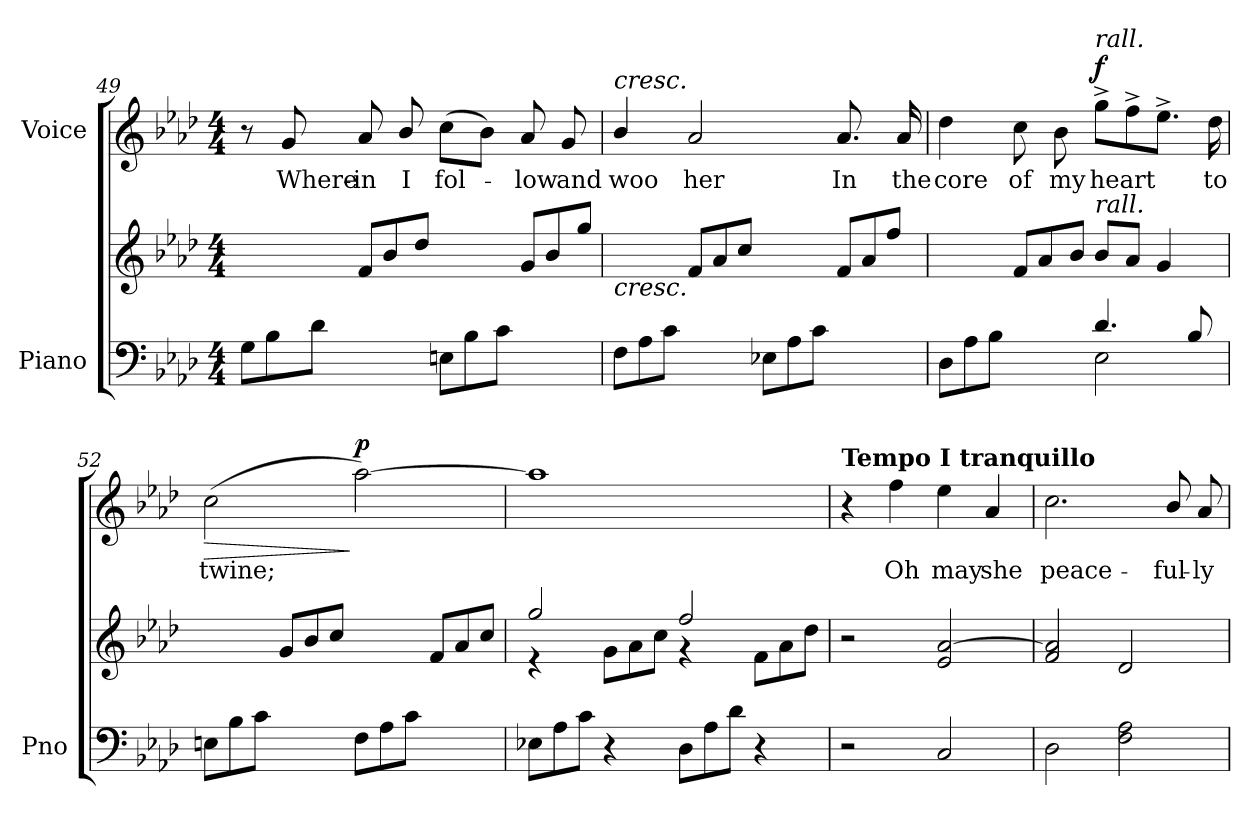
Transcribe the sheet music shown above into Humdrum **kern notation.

**kern	**kern	**kern	**text	**dynam
*part2	*part2	*part1	*part1	*part1
*staff3	*staff2	*staff1	*staff1	*staff1
*I"Piano	*	*I"Voice	*	*
*I'Pno	*	*	*	*
*clefF4	*clefG2	*clefG2	*	*
*k[b-e-a-d-]	*k[b-e-a-d-]	*k[b-e-a-d-]	*	*
*M4/4	*M4/4	*M4/4	*	*
*Xtuplet	*	*	*	*
=49	=49	=49	=49	=49
*^	*	*	*	*
(12G\L	1ryy	4ryy	8r	.	.
12B-\	.	.	.	.	.
.	.	.	8g/	Where-	.
12d-\J	.	.	.	.	.
*	*	*Xtuplet	*	*	*
4ryy	.	12f/L	8a-/	-in	.
.	.	12b-/	.	.	.
.	.	.	8b-/	I	.
.	.	12dd-/J)	.	.	.
(12En\L	.	4ryy	(8cc\L	fol-	.
12B-\	.	.	.	.	.
.	.	.	8b-\J)	.	.
12c\J	.	.	.	.	.
4ryy	.	12g/L	8a-/	-low	.
.	.	12b-/	.	.	.
.	.	.	8g/	and	.
.	.	12gg/J)	.	.	.
=50	=50	=50	=50	=50	=50
!	!	!	!LO:TX:a:i:t=cresc.	!	!
!	!	!LO:TX:b:i:t=cresc.	!	!	!
(12F\L	1ryy	4ryy	4b-/	woo	.
12A-\	.	.	.	.	.
12c\J	.	.	.	.	.
4ryy	.	12f/L	2a-/	her	.
.	.	12a-/	.	.	.
.	.	12cc/J)	.	.	.
(12E-X\L	.	4ryy	.	.	.
12A-\	.	.	.	.	.
12c\J	.	.	.	.	.
4ryy	.	12f/L	8.a-/	In	.
.	.	12a-/	.	.	.
.	.	12ff/J)	.	.	.
.	.	.	16a-/	the	.
=51	=51	=51	=51	=51	=51
*	*^	*	*	*	*
(12D-\L	2ryy	2ryy	4ryy	4dd-\	core	.
12A-\	.	.	.	.	.	.
12B-\J	.	.	.	.	.	.
2.ryy	.	.	12f/L	8cc\	of	.
.	.	.	12a-/	.	.	.
.	.	.	.	8b-\	my	.
.	.	.	12b-/J)	.	.	.
!	!	!	!	!LO:TX:i:t=rall.	!	!
!	!	!	!LO:TX:i:t=rall.	!	!	!
!	!	!	!	!	!	!LO:DY:a
.	4.d-/	2E-\	8b-/L	8gg^\L	heart	f
.	.	.	8a-/J	8ff^\	.	.
.	.	.	4g/	8.ee-^\J	.	.
.	8B-/	.	.	.	.	.
.	.	.	.	16dd-\	to	.
*	*v	*v	*	*	*	*
=52	=52	=52	=52	=52	=52
!	!	!	!	!	!LO:HP:b
(12En\L	1ryy	4ryy	(2cc\	twine;	>
12B-\	.	.	.	.	.
12c\J	.	.	.	.	.
4ryy	.	12g/L	.	.	.
.	.	12b-/	.	.	.
.	.	12cc/J)	.	.	.
!	!	!	!	!	!LO:DY:n=1:a
(12F\L	.	4ryy	[2aa-\)	.	] p
12A-\	.	.	.	.	.
12c\J	.	.	.	.	.
4ryy	.	12f/L	.	.	.
.	.	12a-/	.	.	.
.	.	12cc/J)	.	.	.
*v	*v	*	*	*	*
=53	=53	=53	=53	=53
*	*^	*	*	*
12E-X\L	2gg/	4r	1aa-]	.	.
12A-\	.	.	.	.	.
12c\J	.	.	.	.	.
4r	.	12g\L	.	.	.
.	.	12a-\	.	.	.
.	.	(12cc\J	.	.	.
12D-\L	2ff/	4r	.	.	.
12A-\	.	.	.	.	.
12d-\J	.	.	.	.	.
4r	.	12f\L	.	.	.
.	.	12a-\	.	.	.
.	.	(12dd-\J	.	.	.
=54	=54	=54	=54	=54	=54
!	!	!	!LO:TX:a:B:t=Tempo I tranquillo	!	!
*	*v	*v	*	*	*
2r	2r	4r	.	.
.	.	4ff\	Oh	.
2C/	2e-/ [2a-/	4ee-\	may	.
.	.	4a-/	she	.
=55	=55	=55	=55	=55
2D-\	2f/ 2a-/]	2.cc\	peace-	.
2F\ 2A-\	2d-/	.	.	.
.	.	8b-/	-ful-	.
.	.	8a-/	-ly	.
=	=	=	=	=
*-	*-	*-	*-	*-
